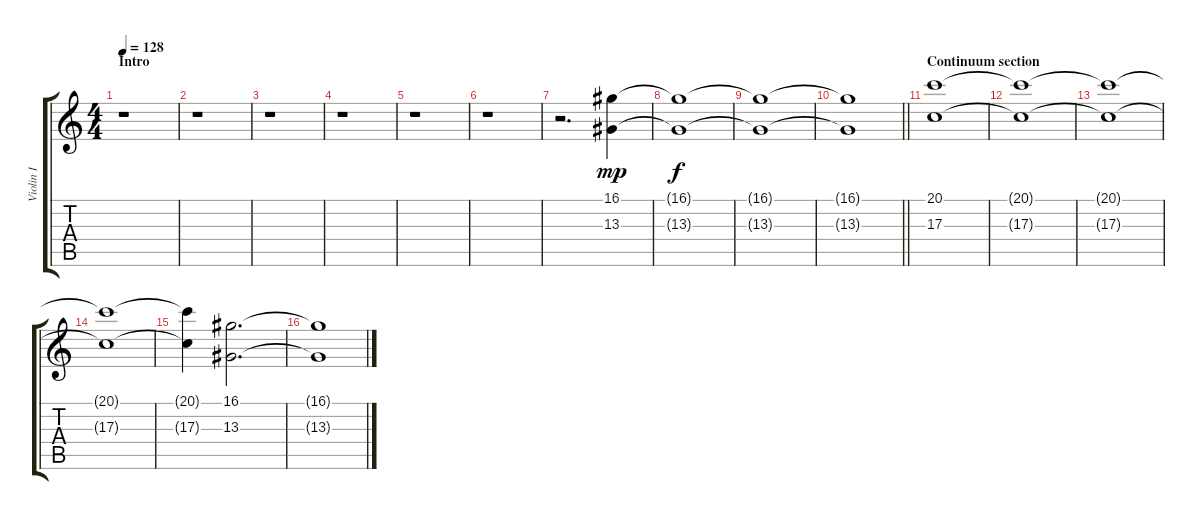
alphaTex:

\track ("Violin I" "Violin I") {instrument stringensemble1}
\staff {score tabs}
\tuning (E4 B3 G3 D3 A2 E2) {hide}
\ts (4 4)
\section ("" "Intro")
\tempo 128
\tempo 64
\tempo 128
\clef g2
\ks c
r.1{dy mp instrument stringensemble1} |
r.1 |
r.1 |
r.1 |
r.1 |
r.1 |
r.2{d volume 0 balance 8 instrument pad2warm} (16.1 13.3).4{volume 9} |
(16.1{t} 13.3{t}).1{dy f} |
(16.1{t} 13.3{t}).1 |
\barLineRight lightlight
(16.1{t} 13.3{t}).1 |
\section ("" "Continuum section")
(20.1 17.3).1 |
(20.1{t} 17.3{t}).1 |
(20.1{t} 17.3{t}).1 |
(20.1{t} 17.3{t}).1 |
(20.1{t} 17.3{t}).4 (16.1 13.3).2{d} |
(16.1{t} 13.3{t}).1
